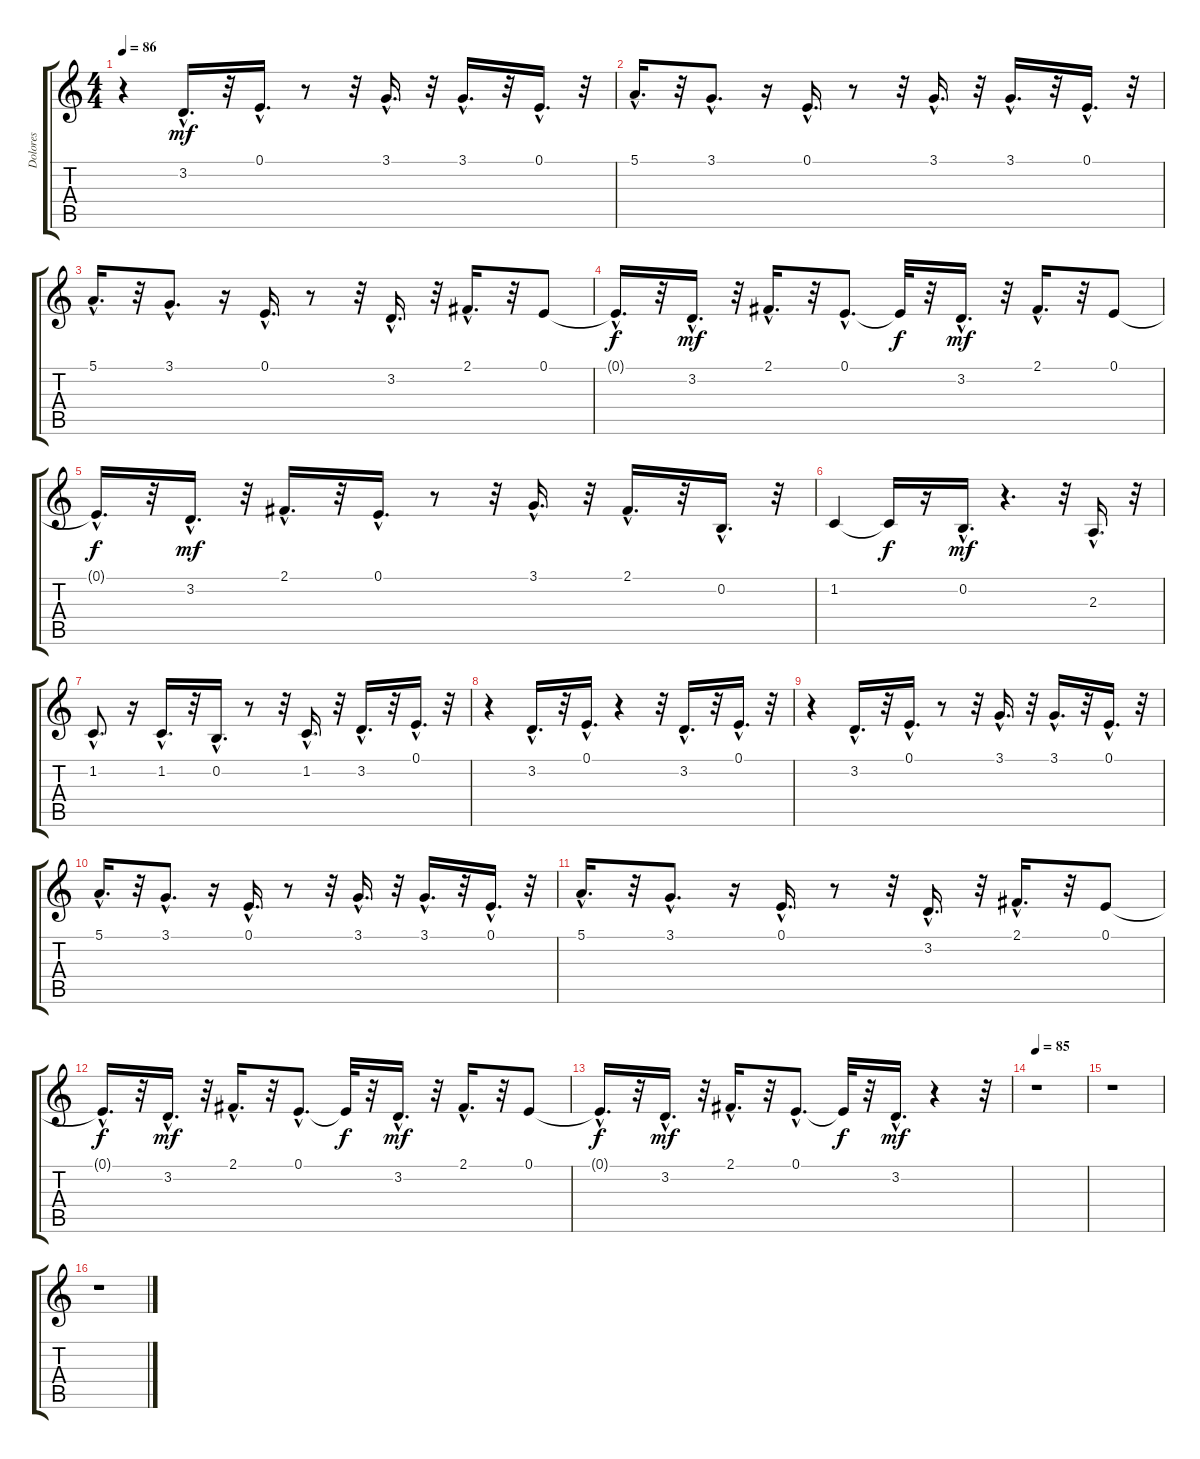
\track ("Dolores" "Dolores") {instrument panflute}
\staff {score tabs}
\tuning (E4 B3 G3 D3 A2 E2) {hide}
\ts (4 4)
\tempo 86
\clef g2
\ks c
r.4{dy mf} 3.2{hac}.16{d} r.32 0.1{hac}.16{d} r.8 r.32 3.1{hac}.16{d} r.32 3.1{hac}.16{d} r.32 0.1{hac}.16{d} r.32 |
5.1{hac}.16{d} r.32 3.1{hac}.8{d} r.16 0.1{hac}.16{d} r.8 r.32 3.1{hac}.16{d} r.32 3.1{hac}.16{d} r.32 0.1{hac}.16{d} r.32 |
5.1{hac}.16{d} r.32 3.1{hac}.8{d} r.16 0.1{hac}.16{d} r.8 r.32 3.2{hac}.16{d} r.32 2.1{hac}.16{d} r.32 0.1.8 |
0.1{hac t}.16{d dy f} r.32 3.2{hac}.16{d dy mf} r.32 2.1{hac}.16{d} r.32 0.1{hac}.8{d} 0.1{t}.32{dy f} r.32 3.2{hac}.16{d dy mf} r.32 2.1{hac}.16{d} r.32 0.1.8 |
0.1{hac t}.16{d dy f} r.32 3.2{hac}.16{d dy mf} r.32 2.1{hac}.16{d} r.32 0.1{hac}.16{d} r.8 r.32 3.1{hac}.16{d} r.32 2.1{hac}.16{d} r.32 0.2{hac}.16{d} r.32 |
1.2.4 1.2{t}.16{dy f} r.16 0.2{hac}.16{d dy mf} r.4{d} r.32 2.3{hac}.16{d} r.32 |
1.2{hac}.8{d} r.16 1.2{hac}.16{d} r.32 0.2{hac}.16{d} r.8 r.32 1.2{hac}.16{d} r.32 3.2{hac}.16{d} r.32 0.1{hac}.16{d} r.32 |
r.4 3.2{hac}.16{d} r.32 0.1{hac}.16{d} r.4 r.32 3.2{hac}.16{d} r.32 0.1{hac}.16{d} r.32 |
r.4 3.2{hac}.16{d} r.32 0.1{hac}.16{d} r.8 r.32 3.1{hac}.16{d} r.32 3.1{hac}.16{d} r.32 0.1{hac}.16{d} r.32 |
5.1{hac}.16{d} r.32 3.1{hac}.8{d} r.16 0.1{hac}.16{d} r.8 r.32 3.1{hac}.16{d} r.32 3.1{hac}.16{d} r.32 0.1{hac}.16{d} r.32 |
5.1{hac}.16{d} r.32 3.1{hac}.8{d} r.16 0.1{hac}.16{d} r.8 r.32 3.2{hac}.16{d} r.32 2.1{hac}.16{d} r.32 0.1.8 |
0.1{hac t}.16{d dy f} r.32 3.2{hac}.16{d dy mf} r.32 2.1{hac}.16{d} r.32 0.1{hac}.8{d} 0.1{t}.32{dy f} r.32 3.2{hac}.16{d dy mf} r.32 2.1{hac}.16{d} r.32 0.1.8 |
0.1{hac t}.16{d dy f} r.32 3.2{hac}.16{d dy mf} r.32 2.1{hac}.16{d} r.32 0.1{hac}.8{d} 0.1{t}.32{dy f} r.32 3.2{hac}.16{d dy mf} r.4 r.32 |
\tempo 85
r.1 |
r.1 |
r.1
